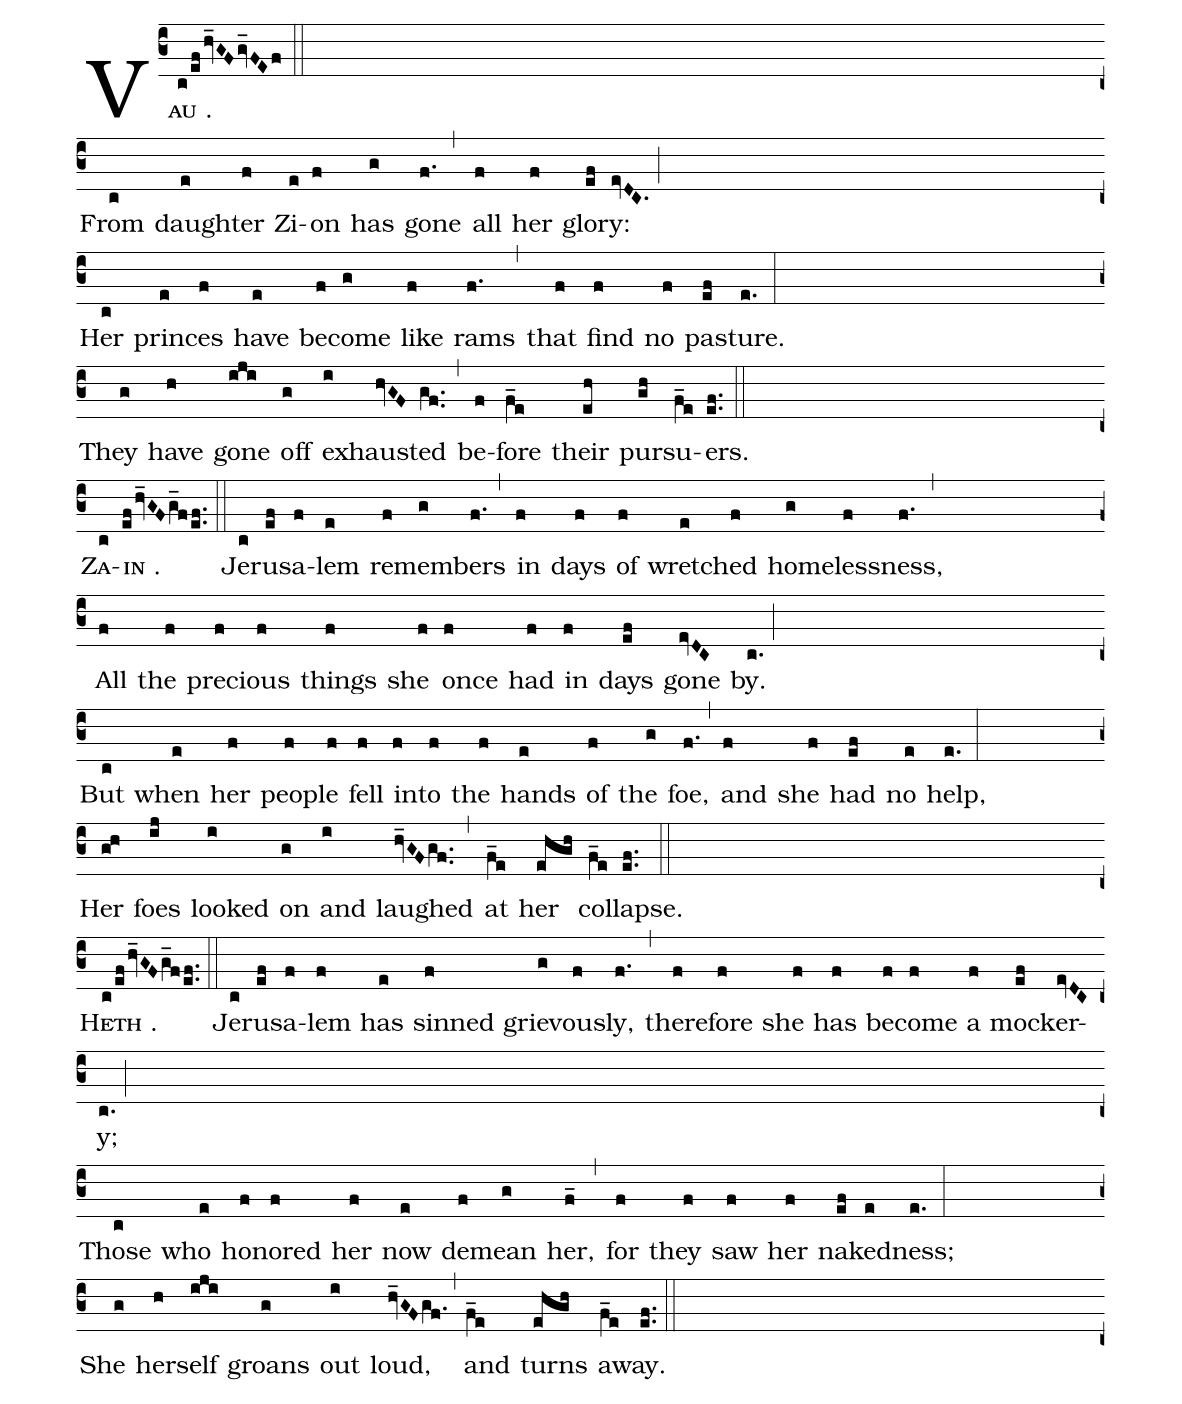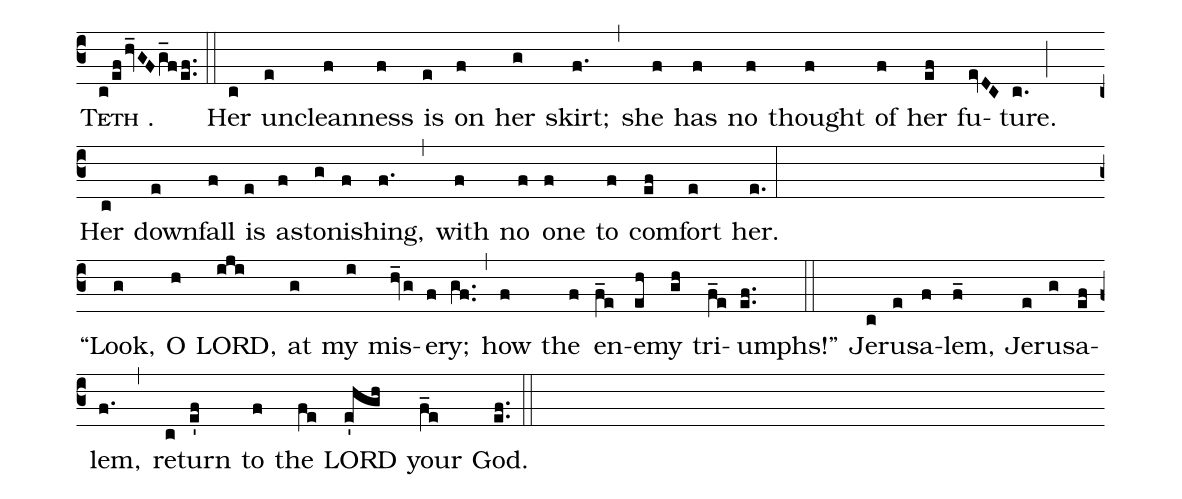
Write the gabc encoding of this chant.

%%
(c3)<sc>Vau</sc>


.(c/efhv_GFgv_FEf) (::Z)From(c) daugh(e)ter(f) Zi(e)on(f) has(g) gone(f.) (,)
all(f) her(f) glo(ef)ry:(evDC.) (;Z)
Her(c) princ(e)es(f) have(e) be(f)come(g) like(f) rams(f.) (,)
that(f) find(f) no(f) pas(ef)ture.(e.) (:Z)
They(g) have(h) gone(iji) off(g) ex(i)haust(hvGF)ed(gf..) (,)
be(f)fore(f_e) their(eh) pur(gh)su(f_e)ers.(ef..) (::Z)<sc>Za</sc>(c)<sc>in</sc>

.(efhv_GF/g_f/ef..) (::)Je(c)ru(ef)sa(f)lem(e) re(f)mem(g)bers(f.) (,) in(f) days(f) of(f) wretch(e)ed(f) home(g)less(f)ness,(f.) (,Z)
All(f) the(f) pre(f)cious(f) things(f) she(f) once(f) had(f) in(f) days(ef) gone(evDC) by.(c.) (;Z)
But(c) when(e) her(f) peo(f)ple(f) fell(f) in(f)to(f) the(f) hands(e) of(f) the(g) foe,(f.) (,)
and(f) she(f) had(ef) no(e) help,(e.) (:Z)
Her(g!h) foes(ij) looked(i) on(g) and(i) laughed(hv_GFgf..) (,)
at(f_e) her(ehgh) col(f_e)lapse.(ef..) (::Z)<sc>Heth</sc>

.(c/efhv_GF/g_f/ef..) (::)Je(c)ru(ef)sa(f)lem(f) has(e) sinned(f) griev(g)ous(f)ly,(f.) (,)
there(f)fore(f) she(f) has(f) be(f)come(f) a(f) mock(ef)er(evDC)y;(c.) (;Z)
Those(c) who(e) hon(f)ored(f) her(f) now(e) de(f)mean(g) her,(f_) (,)
for(f) they(f) saw(f) her(f) na(ef)ked(e)ness;(e.) (:Z)
She(g) her(h)self(iji) groans(g) out(i) loud,(hv_GFgf.) (,)
and(f_e) turns(ehgh) a(f_e)way.(ef..) (::Z)<sc>Teth</sc>

.(c/efhv_GF/g_f/ef..) (::)Her(c) un(e)clean(f)ness(f) is(e) on(f) her(g) skirt;(f.) (,)
she(f) has(f) no(f) thought(f) of(f) her(ef) fu(evDC)ture.(c.) (;Z)
Her(c) down(e)fall(f) is(e) as(f)ton(g)ish(f)ing,(f.) (,)
with(f) no(f) one(f) to(f) com(ef)fort(e) her.(e.) (:Z)
``Look,(g) O(h) LORD,(iji) at(g) my(i) mis(hv_g)er(f)y;(gf..) (,)
how(f) the(f) en(f_e)e(eh)my(gh) tri(f_e)umphs!''(ef..) (::)

Je(c)ru(e)sa(f)lem,(f_) Je(e)ru(g)sa(ef)lem,(f.) (,) re(c)turn(e'f) to(f) the(fe) LORD(e'hgh) your(f_e) God.(ef..) (::)
